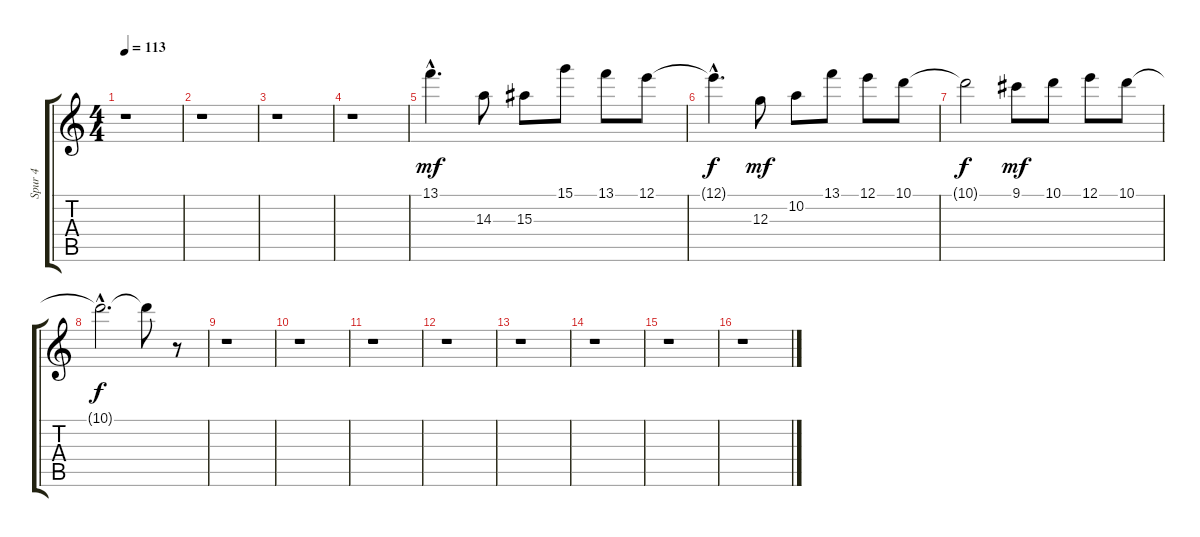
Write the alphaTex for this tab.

\track ("Spur 4" "Spur 4") {instrument electricguitarclean}
\staff {score tabs}
\tuning (E4 B3 G3 D3 A2 E2) {hide}
\ts (4 4)
\tempo 113
\clef g2
\ks c
r.1{dy mf} |
r.1 |
r.1 |
r.1 |
13.1{hac}.4{d} 14.3.8 15.3.8 15.1.8 13.1.8 12.1.8 |
12.1{hac t}.4{d dy f} 12.3.8{dy mf} 10.2.8 13.1.8 12.1.8 10.1.8 |
10.1{t}.2{dy f} 9.1.8{dy mf} 10.1.8 12.1.8 10.1.8 |
10.1{hac t}.2{d dy f} 10.1{t}.8 r.8 |
r.1 |
r.1 |
r.1 |
r.1 |
r.1 |
r.1 |
r.1 |
r.1
